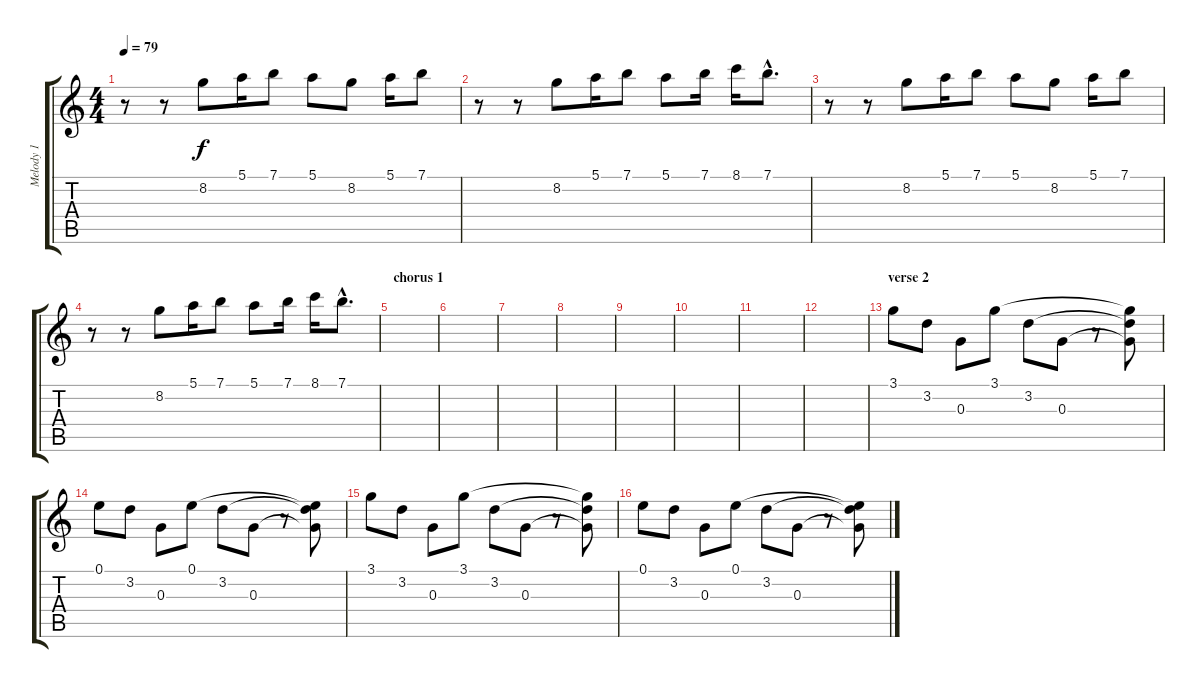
\track ("Melody 1" "Melody 1") {instrument acousticguitarsteel}
\staff {score tabs}
\tuning (E4 B3 G3 D3 A2 E2) {hide}
\ts (4 4)
\tempo 79
\clef g2
\ks c
r.8{dy f} r.8 8.2.8 5.1.16 7.1.8 5.1.8 8.2.8 5.1.16 7.1.8 |
r.8 r.8 8.2.8 5.1.16 7.1.8 5.1.8 7.1.16 8.1.16 7.1{hac}.8{d} |
r.8 r.8 8.2.8 5.1.16 7.1.8 5.1.8 8.2.8 5.1.16 7.1.8 |
r.8 r.8 8.2.8 5.1.16 7.1.8 5.1.8 7.1.16 8.1.16 7.1{hac}.8{d} |
\section ("" "chorus 1")
|
|
|
|
|
|
|
|
\section ("" "verse 2")
3.1.8 3.2.8 0.3.8 3.1.8 3.2.8 0.3.8 r.8 (3.1{t} 3.2{t} 0.3{t}).8 |
0.1.8 3.2.8 0.3.8 0.1.8 3.2.8 0.3.8 r.8 (0.1{t} 3.2{t} 0.3{t}).8 |
3.1.8 3.2.8 0.3.8 3.1.8 3.2.8 0.3.8 r.8 (3.1{t} 3.2{t} 0.3{t}).8 |
0.1.8 3.2.8 0.3.8 0.1.8 3.2.8 0.3.8 r.8 (0.1{t} 3.2{t} 0.3{t}).8
